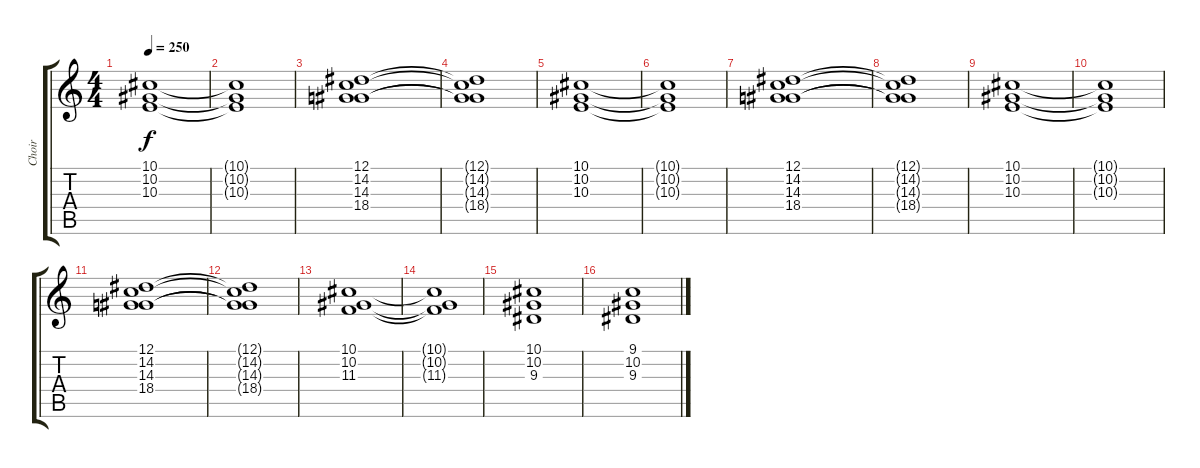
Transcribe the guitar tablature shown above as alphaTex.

\track ("Choir" "Choir") {instrument choiraahs}
\staff {score tabs}
\tuning (Eb4 Bb3 Gb3 Db3 Ab2 Eb2) {hide}
\ts (4 4)
\tempo 250
\clef g2
\ks c
(10.1 10.2 10.3).1{dy f} |
(10.1{t} 10.2{t} 10.3{t}).1 |
(12.1 14.2 14.3 18.4).1 |
(12.1{t} 14.2{t} 14.3{t} 18.4{t}).1 |
(10.1 10.2 10.3).1 |
(10.1{t} 10.2{t} 10.3{t}).1 |
(12.1 14.2 14.3 18.4).1 |
(12.1{t} 14.2{t} 14.3{t} 18.4{t}).1 |
(10.1 10.2 10.3).1 |
(10.1{t} 10.2{t} 10.3{t}).1 |
(12.1 14.2 14.3 18.4).1 |
(12.1{t} 14.2{t} 14.3{t} 18.4{t}).1 |
(10.1 10.2 11.3).1 |
(10.1{t} 10.2{t} 11.3{t}).1 |
(10.1 10.2 9.3).1 |
(9.1 10.2 9.3).1
